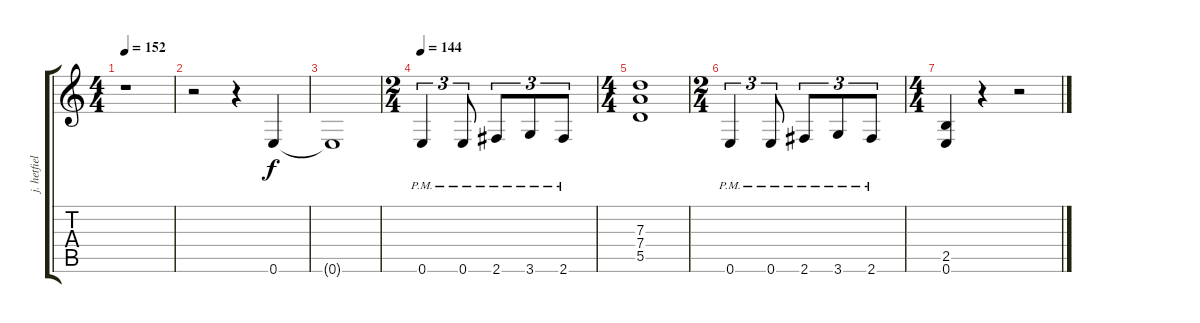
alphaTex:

\track ("j. hetfield - rhythm guitar" "j. hetfiel") {instrument distortionguitar}
\staff {score tabs}
\tuning (E4 B3 G3 D3 A2 E2) {hide}
\ts (4 4)
\tempo 152
\clef g2
\ks c
r.1{dy fff} |
r.2 r.4 0.6.4{dy f} |
0.6{t}.1 |
\ts (2 4)
\tempo 144
0.6{pm}.4{tu (3 2)} 0.6{pm}.8{tu (3 2)} 2.6{pm}.8{tu (3 2)} 3.6{pm}.8{tu (3 2)} 2.6{pm}.8{tu (3 2)} |
\ts (4 4)
(7.3 7.4 5.5).1 |
\ts (2 4)
0.6{pm}.4{tu (3 2)} 0.6{pm}.8{tu (3 2)} 2.6{pm}.8{tu (3 2)} 3.6{pm}.8{tu (3 2)} 2.6{pm}.8{tu (3 2)} |
\ts (4 4)
(2.5 0.6).4 r.4 r.2
